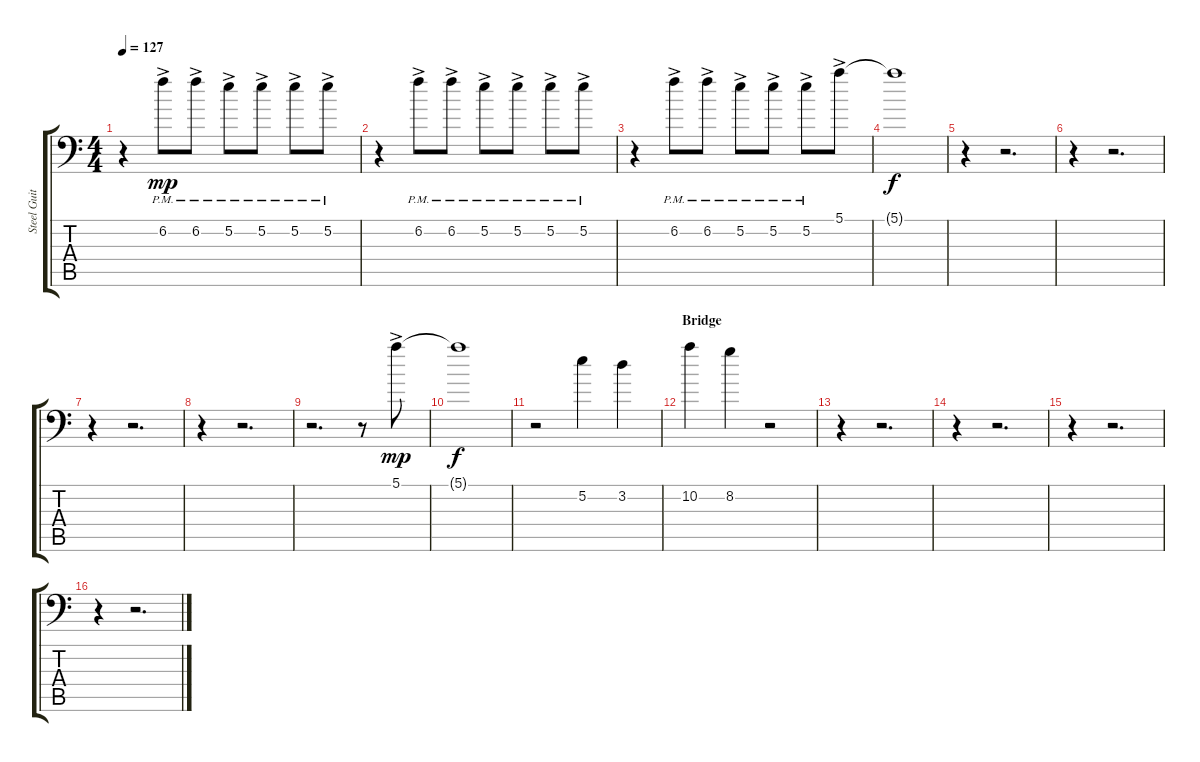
\track ("Steel Guitar" "Steel Guit") {instrument acousticbass}
\staff {score tabs}
\tuning (E4 B3 G3 D3 A2 E2) {hide}
\ts (4 4)
\tempo 127
\clef f4
\ks c
r.4{dy mp} 6.2{ac pm}.8 6.2{ac pm}.8 5.2{ac pm}.8 5.2{ac pm}.8 5.2{ac pm}.8 5.2{ac pm}.8 |
r.4 6.2{ac pm}.8 6.2{ac pm}.8 5.2{ac pm}.8 5.2{ac pm}.8 5.2{ac pm}.8 5.2{ac pm}.8 |
r.4 6.2{ac pm}.8 6.2{ac pm}.8 5.2{ac pm}.8 5.2{ac pm}.8 5.2{ac pm}.8 5.1{ac}.8 |
5.1{t}.1{dy f} |
r.4 r.2{d} |
r.4 r.2{d} |
r.4 r.2{d} |
r.4 r.2{d} |
r.2{d} r.8 5.1{ac}.8{dy mp} |
5.1{t}.1{dy f} |
r.2 5.2.4 3.2.4 |
\section ("" "Bridge")
10.2.4 8.2.4 r.2 |
r.4 r.2{d} |
r.4 r.2{d} |
r.4 r.2{d} |
r.4 r.2{d}
